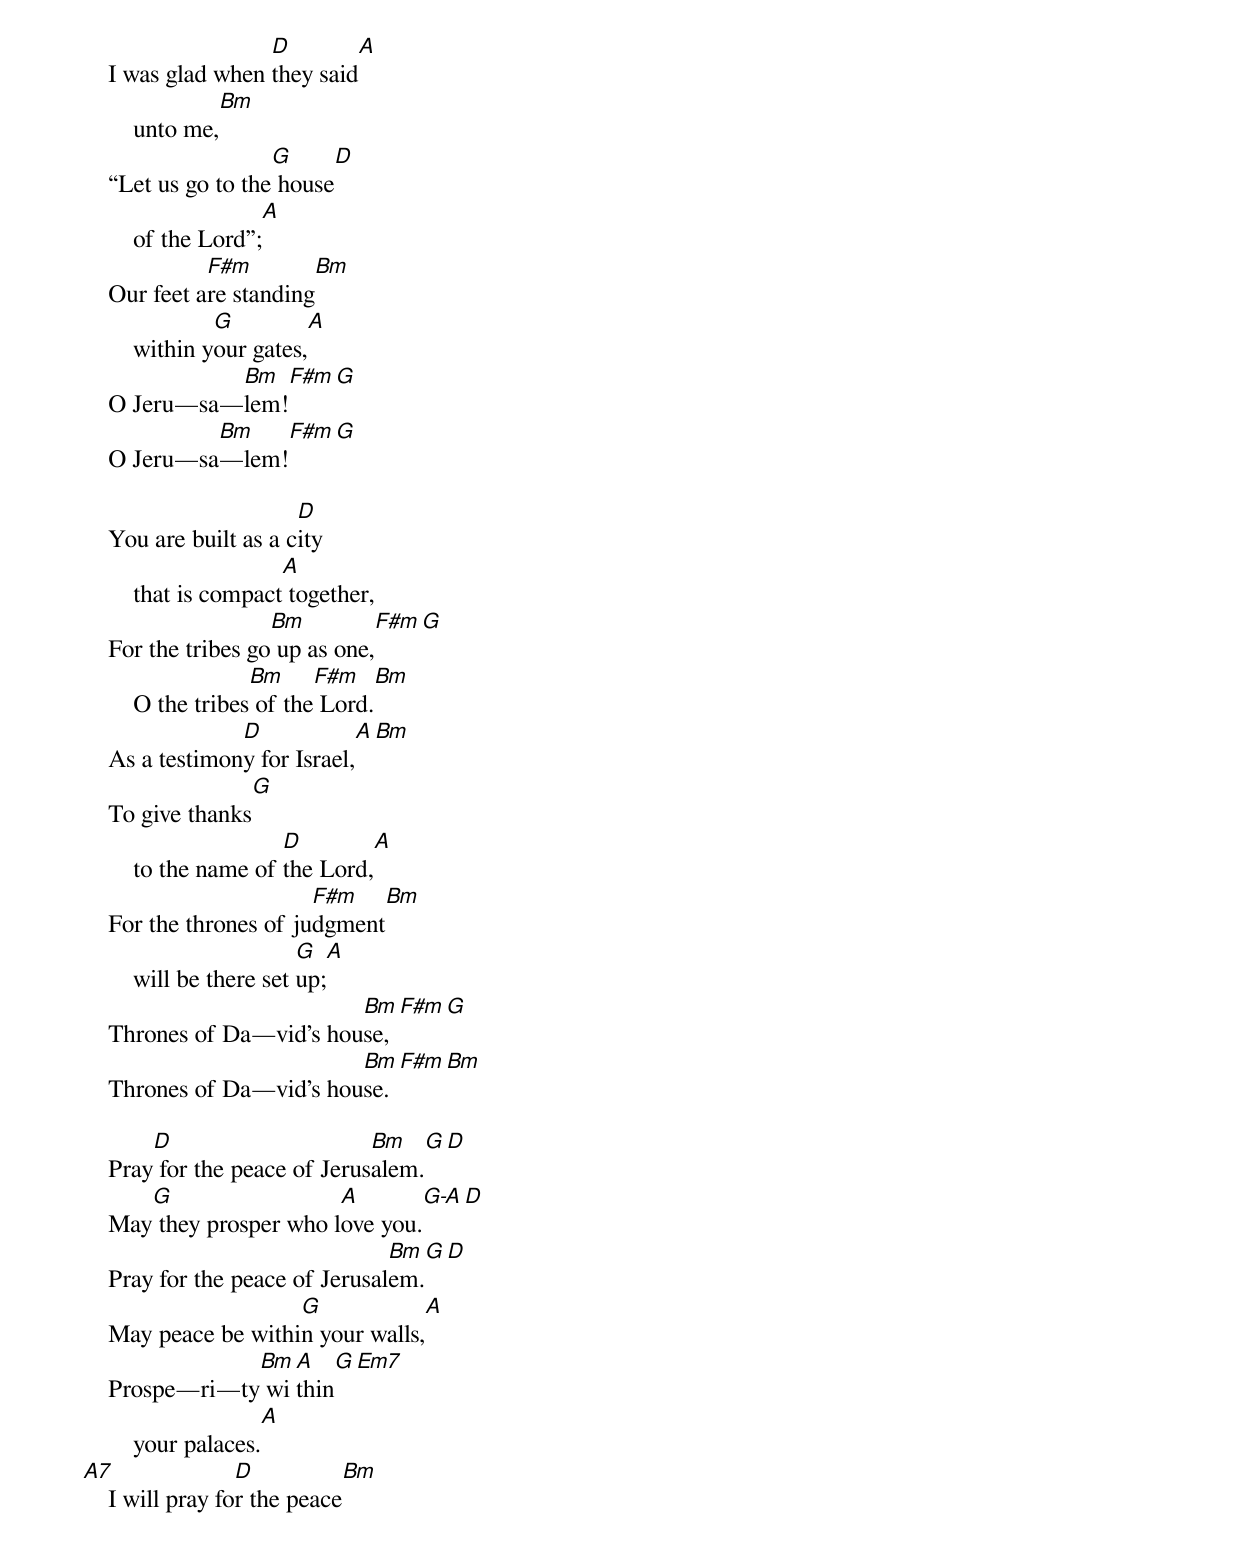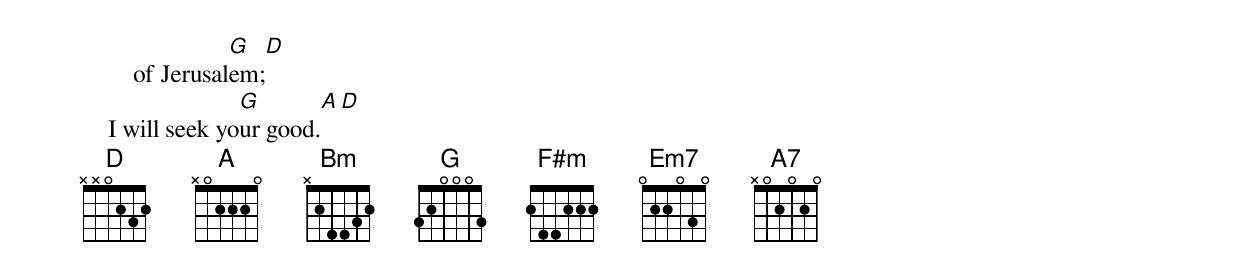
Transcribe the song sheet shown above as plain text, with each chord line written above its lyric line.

                    D                            A
    I was glad when they said
                     Bm
        unto me,
                     G                 D
    “Let us go to the house
                      A
        of the Lord”;
              F#m           Bm
    Our feet are standing
                G             A
        within your gates,
              Bm  F#m    G
    O Jeru—sa—lem!
             Bm   F#m    G
    O Jeru—sa—lem!

                        D
    You are built as a city
                       A
        that is compact together,
                     Bm           F#m      G
    For the tribes go up as one,
                    Bm     F#m        Bm
        O the tribes of the Lord.
                 D                 A          Bm
    As a testimony for Israel,
                         G
    To give thanks
                       D                       A
        to the name of the Lord,
                         F#m          Bm
    For the thrones of judgment
                          G            A
        will be there set up;
                           Bm       F#m    G
    Thrones of Da—vid’s house,
                           Bm       F#m    Bm
    Thrones of Da—vid’s house.

        D                      Bm              G     D
    Pray for the peace of Jerusalem.
       G                  A                     G-A    D
    May they prosper who love you.
                                 Bm             G      D
    Pray for the peace of Jerusalem.
                      G               A
    May peace be within your walls,
                Bm A     G           Em7
    Prospe—ri—ty within
                            A
        your palaces.
A7                D                    Bm
    I will pray for the peace
                  G      D
        of Jerusalem;
                  G       A         D
    I will seek your good.
